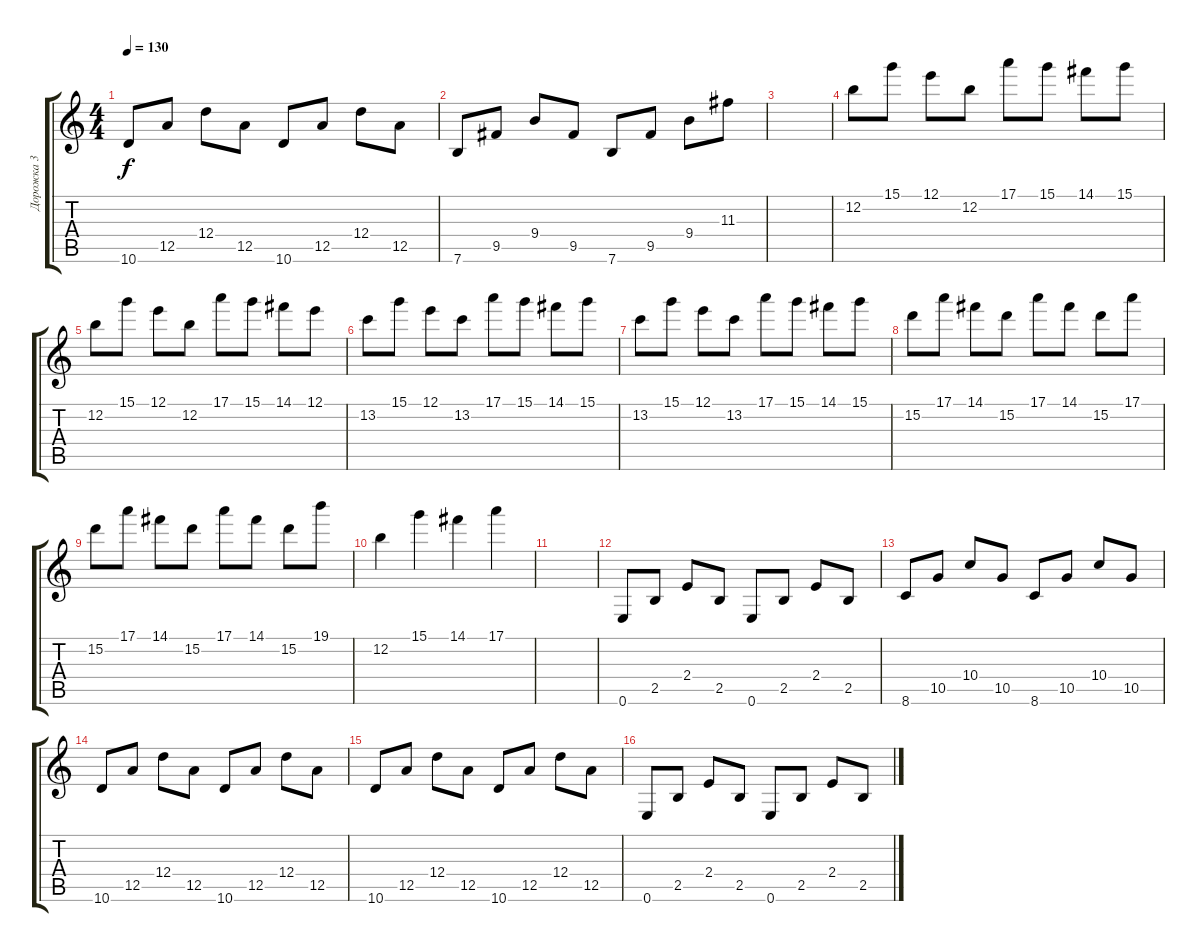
\track ("Дорожка 3" "Дорожка 3") {instrument distortionguitar}
\staff {score tabs}
\tuning (E4 B3 G3 D3 A2 E2) {hide}
\ts (4 4)
\tempo 130
\clef g2
\ks c
10.6.8{dy f} 12.5.8 12.4.8 12.5.8 10.6.8 12.5.8 12.4.8 12.5.8 |
7.6.8 9.5.8 9.4.8 9.5.8 7.6.8 9.5.8 9.4.8 11.3.8 |
|
12.2.8 15.1.8 12.1.8 12.2.8 17.1.8 15.1.8 14.1.8 15.1.8 |
12.2.8 15.1.8 12.1.8 12.2.8 17.1.8 15.1.8 14.1.8 12.1.8 |
13.2.8 15.1.8 12.1.8 13.2.8 17.1.8 15.1.8 14.1.8 15.1.8 |
13.2.8 15.1.8 12.1.8 13.2.8 17.1.8 15.1.8 14.1.8 15.1.8 |
15.2.8 17.1.8 14.1.8 15.2.8 17.1.8 14.1.8 15.2.8 17.1.8 |
15.2.8 17.1.8 14.1.8 15.2.8 17.1.8 14.1.8 15.2.8 19.1.8 |
12.2.4 15.1.4 14.1.4 17.1.4 |
|
0.6.8 2.5.8 2.4.8 2.5.8 0.6.8 2.5.8 2.4.8 2.5.8 |
8.6.8 10.5.8 10.4.8 10.5.8 8.6.8 10.5.8 10.4.8 10.5.8 |
10.6.8 12.5.8 12.4.8 12.5.8 10.6.8 12.5.8 12.4.8 12.5.8 |
10.6.8 12.5.8 12.4.8 12.5.8 10.6.8 12.5.8 12.4.8 12.5.8 |
0.6.8 2.5.8 2.4.8 2.5.8 0.6.8 2.5.8 2.4.8 2.5.8
